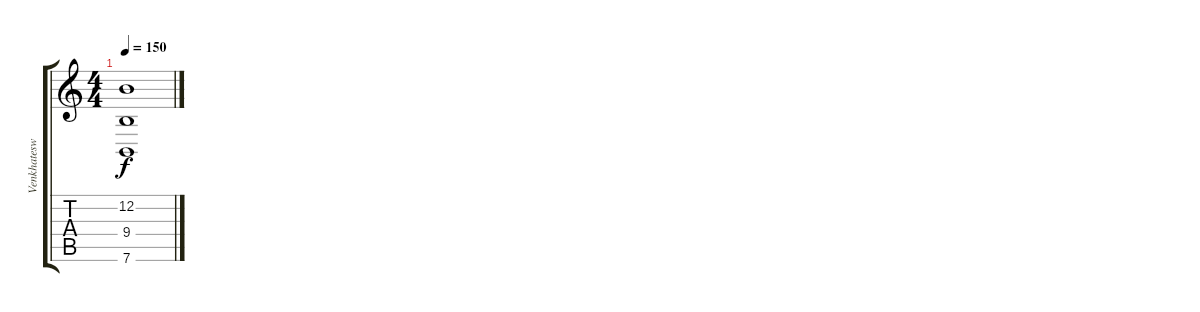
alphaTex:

\track ("Venkhateswehra" "Venkhatesw") {instrument stringensemble1}
\staff {score tabs}
\tuning (E4 B3 G3 D3 A2 E2) {hide}
\ts (4 4)
\tempo 150
\clef g2
\ks c
(12.2 9.4 7.6).1{dy f}
